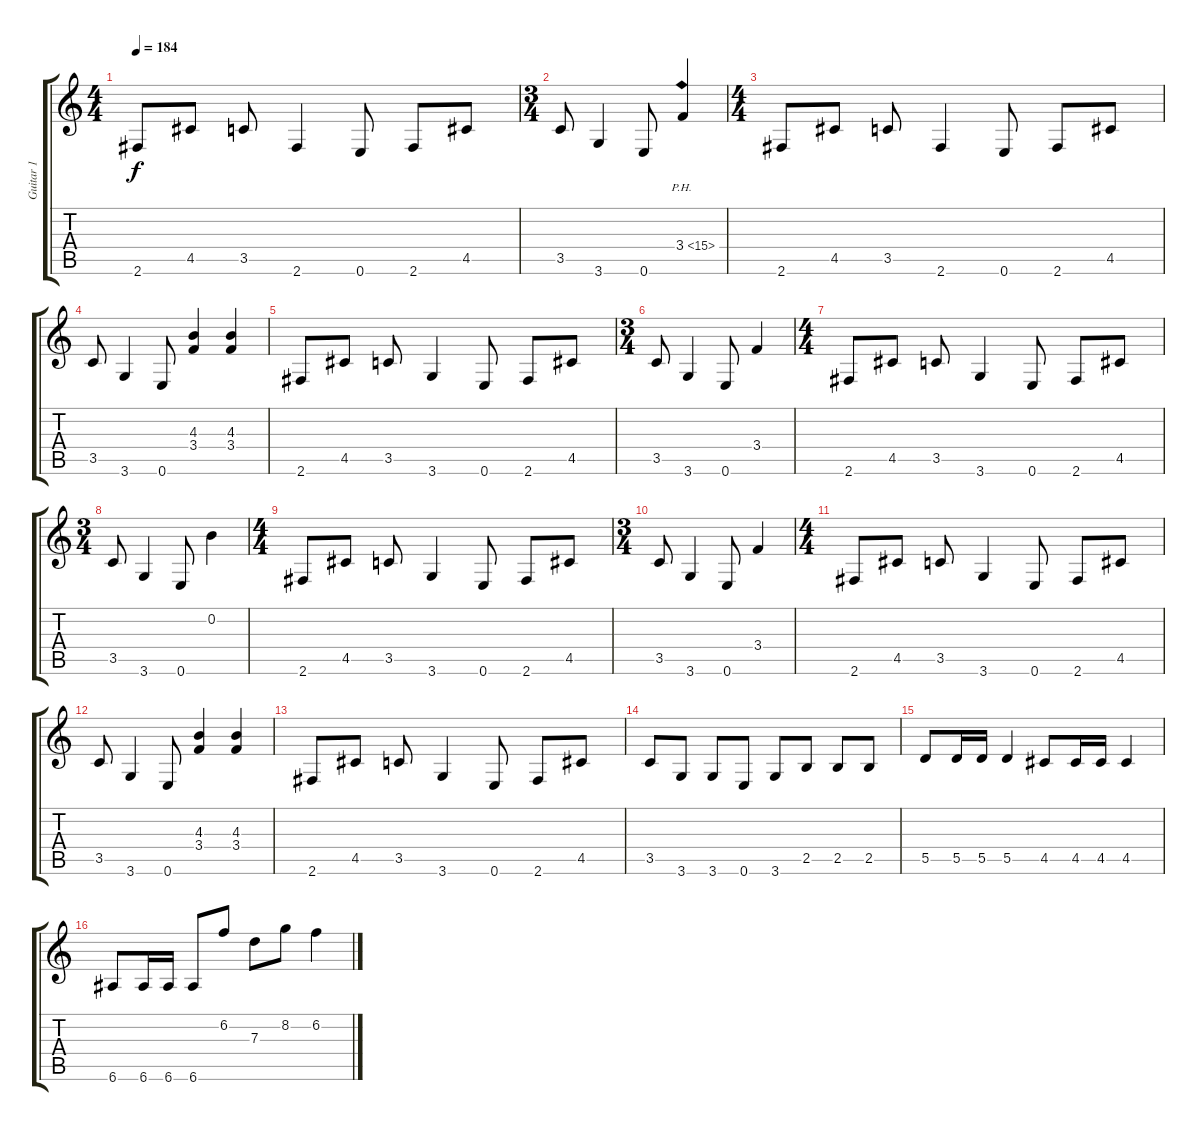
\track ("Guitar 1" "Guitar 1") {instrument distortionguitar}
\staff {score tabs}
\tuning (E4 B3 G3 D3 A2 E2) {hide}
\ts (4 4)
\tempo 184
\clef g2
\ks c
2.6.8{dy f} 4.5.8 3.5.8 2.6.4 0.6.8 2.6.8 4.5.8 |
\ts (3 4)
3.5.8 3.6.4 0.6.8 3.4{ph 12}.4 |
\ts (4 4)
2.6.8 4.5.8 3.5.8 2.6.4 0.6.8 2.6.8 4.5.8 |
3.5.8 3.6.4 0.6.8 (4.3 3.4).4 (4.3 3.4).4 |
2.6.8 4.5.8 3.5.8 3.6.4 0.6.8 2.6.8 4.5.8 |
\ts (3 4)
3.5.8 3.6.4 0.6.8 3.4.4 |
\ts (4 4)
2.6.8 4.5.8 3.5.8 3.6.4 0.6.8 2.6.8 4.5.8 |
\ts (3 4)
3.5.8 3.6.4 0.6.8 0.2.4 |
\ts (4 4)
2.6.8 4.5.8 3.5.8 3.6.4 0.6.8 2.6.8 4.5.8 |
\ts (3 4)
3.5.8 3.6.4 0.6.8 3.4.4 |
\ts (4 4)
2.6.8 4.5.8 3.5.8 3.6.4 0.6.8 2.6.8 4.5.8 |
3.5.8 3.6.4 0.6.8 (4.3 3.4).4 (4.3 3.4).4 |
2.6.8 4.5.8 3.5.8 3.6.4 0.6.8 2.6.8 4.5.8 |
3.5.8 3.6.8 3.6.8 0.6.8 3.6.8 2.5.8 2.5.8 2.5.8 |
5.5.8 5.5.16 5.5.16 5.5.4 4.5.8 4.5.16 4.5.16 4.5.4 |
6.6.8 6.6.16 6.6.16 6.6.8 6.2.8 7.3.8 8.2.8 6.2.4
